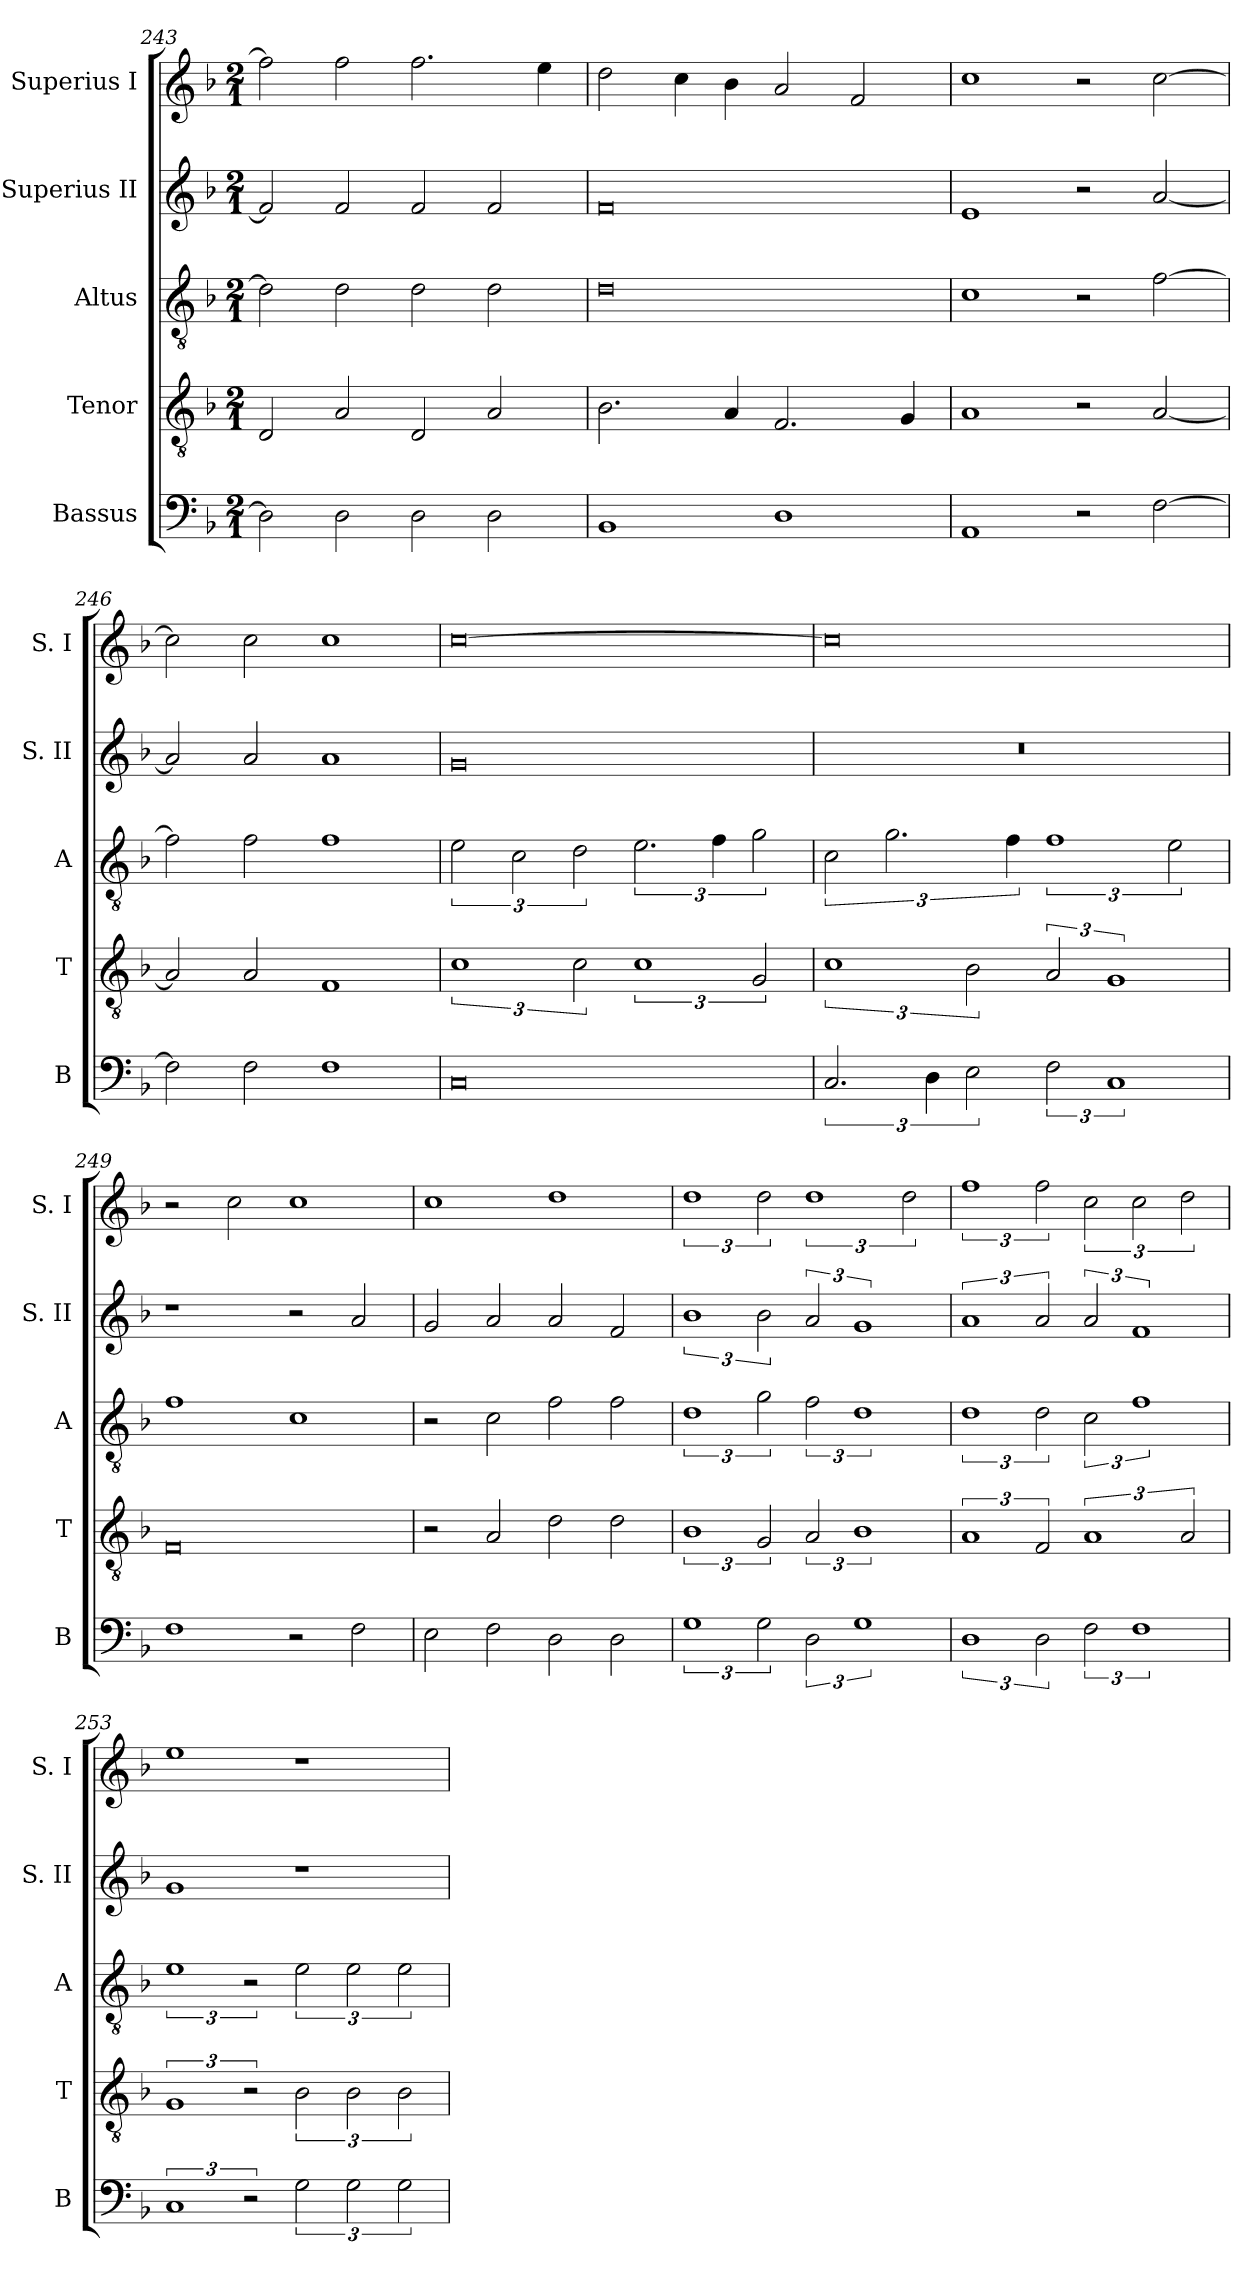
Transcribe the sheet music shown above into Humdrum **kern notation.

**kern	**kern	**kern	**kern	**kern
*part5	*part4	*part3	*part2	*part1
*staff5	*staff4	*staff3	*staff2	*staff1
*I"Bassus	*I"Tenor	*I"Altus	*I"Superius II	*I"Superius I
*I'B	*I'T	*I'A	*I'S. II	*I'S. I
*clefF4	*clefGv2	*clefGv2	*clefG2	*clefG2
*k[b-]	*k[b-]	*k[b-]	*k[b-]	*k[b-]
*F:	*F:	*F:	*F:	*F:
*M2/1	*M2/1	*M2/1	*M2/1	*M2/1
=243	=243	=243	=243	=243
2D]	2D	2d]	2f]	2ff]
2D	2A	2d	2f	2ff
2D	2D	2d	2f	2.ff
2D	2A	2d	2f	.
.	.	.	.	4ee
=244	=244	=244	=244	=244
1BB-	2.B-	0d	0f	2dd
.	.	.	.	4cc
.	4A	.	.	4b-
1D	2.F	.	.	2a
.	.	.	.	2f
.	4G	.	.	.
=245	=245	=245	=245	=245
1AA	1A	1c	1e	1cc
2r	2r	2r	2r	2r
[2F	[2A	[2f	[2a	[2cc
=246	=246	=246	=246	=246
2F]	2A]	2f]	2a]	2cc]
2F	2A	2f	2a	2cc
1F	1F	1f	1a	1cc
=247	=247	=247	=247	=247
0C	3%2c	3e	0g	[0cc
.	.	3c	.	.
.	3c	3d	.	.
.	3%2c	3.e	.	.
.	.	6f	.	.
.	3G	3g	.	.
=248	=248	=248	=248	=248
3.C	3%2c	3c	0r	0cc]
.	.	3.g	.	.
6D	.	.	.	.
3E	3B-	.	.	.
.	.	6f	.	.
3F	3A	3%2f	.	.
3%2C	3%2G	.	.	.
.	.	3e	.	.
=249	=249	=249	=249	=249
1F	0F	1f	1r	2r
.	.	.	.	2cc
2r	.	1c	2r	1cc
2F	.	.	2a	.
=250	=250	=250	=250	=250
2E	2r	2r	2g	1cc
2F	2A	2c	2a	.
2D	2d	2f	2a	1dd
2D	2d	2f	2f	.
=251	=251	=251	=251	=251
3%2G	3%2B-	3%2d	3%2b-	3%2dd
3G	3G	3g	3b-	3dd
3D	3A	3f	3a	3%2dd
3%2G	3%2B-	3%2d	3%2g	.
.	.	.	.	3dd
=252	=252	=252	=252	=252
3%2D	3%2A	3%2d	3%2a	3%2ff
3D	3F	3d	3a	3ff
3F	3%2A	3c	3a	3cc
3%2F	.	3%2f	3%2f	3cc
.	3A	.	.	3dd
=253	=253	=253	=253	=253
3%2C	3%2G	3%2e	1g	1ee
3r	3r	3r	.	.
3G	3B-	3e	1r	1r
3G	3B-	3e	.	.
3G	3B-	3e	.	.
=	=	=	=	=
*-	*-	*-	*-	*-
